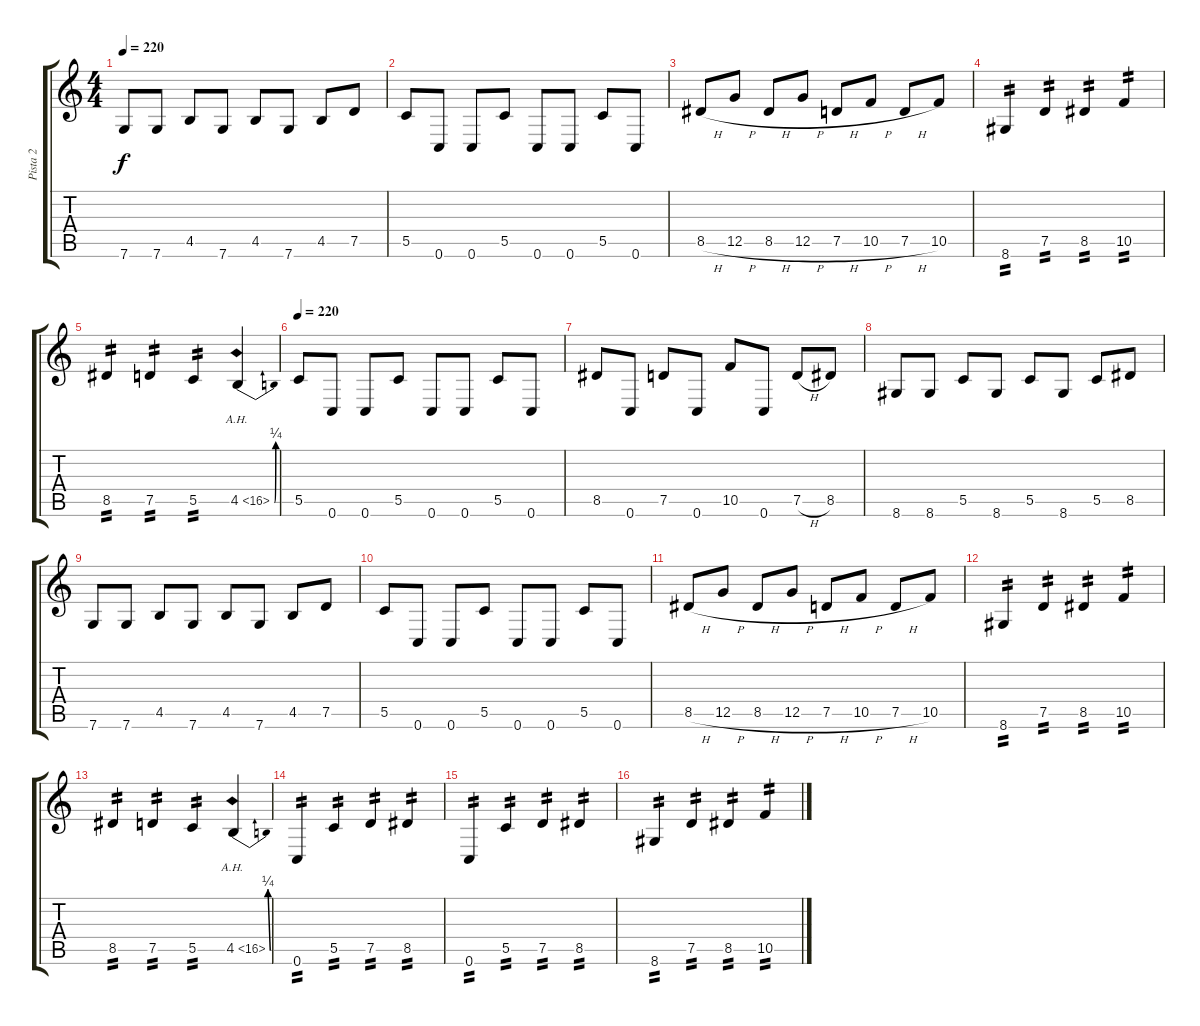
\track ("Pista 2" "Pista 2") {instrument overdrivenguitar}
\staff {score tabs}
\tuning (D4 A3 F3 C3 G2 C2) {hide}
\ts (4 4)
\tempo 220
\clef g2
\ks c
7.6.8{dy f} 7.6.8 4.5.8 7.6.8 4.5.8 7.6.8 4.5.8 7.5.8 |
5.5.8 0.6.8 0.6.8 5.5.8 0.6.8 0.6.8 5.5.8 0.6.8 |
8.5{h}.8 12.5{h}.8 8.5{h}.8 12.5{h}.8 7.5{h}.8 10.5{h}.8 7.5{h}.8 10.5.8 |
8.6.4{tp 2} 7.5.4{tp 2} 8.5.4{tp 2} 10.5.4{tp 2} |
8.5.4{tp 2} 7.5.4{tp 2} 5.5.4{tp 2} 4.5{be (bend 0 0 60 1) ah 12}.4 |
\tempo 220
5.5.8 0.6.8 0.6.8 5.5.8 0.6.8 0.6.8 5.5.8 0.6.8 |
8.5.8 0.6.8 7.5.8 0.6.8 10.5.8 0.6.8 7.5{h}.8 8.5.8 |
8.6.8 8.6.8 5.5.8 8.6.8 5.5.8 8.6.8 5.5.8 8.5.8 |
7.6.8 7.6.8 4.5.8 7.6.8 4.5.8 7.6.8 4.5.8 7.5.8 |
5.5.8 0.6.8 0.6.8 5.5.8 0.6.8 0.6.8 5.5.8 0.6.8 |
8.5{h}.8 12.5{h}.8 8.5{h}.8 12.5{h}.8 7.5{h}.8 10.5{h}.8 7.5{h}.8 10.5.8 |
8.6.4{tp 2} 7.5.4{tp 2} 8.5.4{tp 2} 10.5.4{tp 2} |
8.5.4{tp 2} 7.5.4{tp 2} 5.5.4{tp 2} 4.5{be (bend 0 0 60 1) ah 12}.4 |
0.6.4{tp 2} 5.5.4{tp 2} 7.5.4{tp 2} 8.5.4{tp 2} |
0.6.4{tp 2} 5.5.4{tp 2} 7.5.4{tp 2} 8.5.4{tp 2} |
8.6.4{tp 2} 7.5.4{tp 2} 8.5.4{tp 2} 10.5.4{tp 2}
